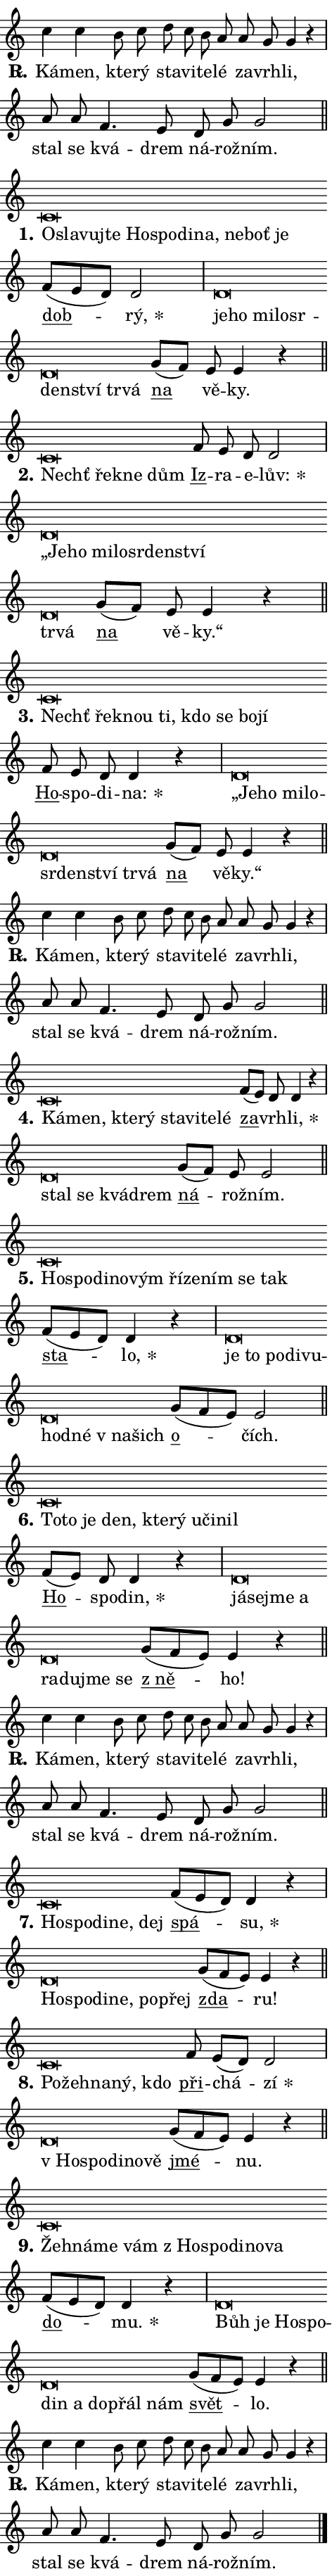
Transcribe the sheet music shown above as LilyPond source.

\version "2.24.0"
\header { tagline = "" }
\paper {
  indent = 0\cm
  top-margin = 0\cm
  right-margin = 0.13\cm % to fit lyric hyphens
  bottom-margin = 0\cm
  left-margin = 0\cm
  paper-width = 8\cm
  page-breaking = #ly:one-page-breaking
  system-system-spacing.basic-distance = #11
  score-system-spacing.basic-distance = #11
  ragged-last = ##f
}


%% Author: Thomas Morley
%% https://lists.gnu.org/archive/html/lilypond-user/2020-05/msg00002.html
#(define (line-position grob)
"Returns position of @var[grob} in current system:
   @code{'start}, if at first time-step
   @code{'end}, if at last time-step
   @code{'middle} otherwise
"
  (let* ((col (ly:item-get-column grob))
         (ln (ly:grob-object col 'left-neighbor))
         (rn (ly:grob-object col 'right-neighbor))
         (col-to-check-left (if (ly:grob? ln) ln col))
         (col-to-check-right (if (ly:grob? rn) rn col))
         (break-dir-left
           (and
             (ly:grob-property col-to-check-left 'non-musical #f)
             (ly:item-break-dir col-to-check-left)))
         (break-dir-right
           (and
             (ly:grob-property col-to-check-right 'non-musical #f)
             (ly:item-break-dir col-to-check-right))))
        (cond ((eqv? 1 break-dir-left) 'start)
              ((eqv? -1 break-dir-right) 'end)
              (else 'middle))))

#(define (tranparent-at-line-position vctor)
  (lambda (grob)
  "Relying on @code{line-position} select the relevant enry from @var{vctor}.
Used to determine transparency,"
    (case (line-position grob)
      ((end) (not (vector-ref vctor 0)))
      ((middle) (not (vector-ref vctor 1)))
      ((start) (not (vector-ref vctor 2))))))

noteHeadBreakVisibility =
#(define-music-function (break-visibility)(vector?)
"Makes @code{NoteHead}s transparent relying on @var{break-visibility}"
#{
  \override NoteHead.transparent =
    #(tranparent-at-line-position break-visibility)
#})

#(define delete-ledgers-for-transparent-note-heads
  (lambda (grob)
    "Reads whether a @code{NoteHead} is transparent.
If so this @code{NoteHead} is removed from @code{'note-heads} from
@var{grob}, which is supposed to be @code{LedgerLineSpanner}.
As a result ledgers are not printed for this @code{NoteHead}"
    (let* ((nhds-array (ly:grob-object grob 'note-heads))
           (nhds-list
             (if (ly:grob-array? nhds-array)
                 (ly:grob-array->list nhds-array)
                 '()))
           ;; Relies on the transparent-property being done before
           ;; Staff.LedgerLineSpanner.after-line-breaking is executed.
           ;; This is fragile ...
           (to-keep
             (remove
               (lambda (nhd)
                 (ly:grob-property nhd 'transparent #f))
               nhds-list)))
      ;; TODO find a better method to iterate over grob-arrays, similiar
      ;; to filter/remove etc for lists
      ;; For now rebuilt from scratch
      (set! (ly:grob-object grob 'note-heads)  '())
      (for-each
        (lambda (nhd)
          (ly:pointer-group-interface::add-grob grob 'note-heads nhd))
        to-keep))))

squashNotes = {
  \override NoteHead.X-extent = #'(-0.2 . 0.2)
  \override NoteHead.Y-extent = #'(-0.75 . 0)
  \override NoteHead.stencil =
    #(lambda (grob)
       (let ((pos (ly:grob-property grob 'staff-position)))
         (begin
           (if (< pos -7) (display "ERROR: Lower brevis then expected\n") (display ""))
           (if (<= pos -6) ly:text-interface::print ly:note-head::print))))
}
unSquashNotes = {
  \revert NoteHead.X-extent
  \revert NoteHead.Y-extent
  \revert NoteHead.stencil
}

hideNotes = \noteHeadBreakVisibility #begin-of-line-visible
unHideNotes = \noteHeadBreakVisibility #all-visible

% work-around for resetting accidentals
% https://lilypond.org/doc/v2.23/Documentation/notation/displaying-rhythms#unmetered-music
cadenzaMeasure = {
  \cadenzaOff
  \partial 1024 s1024
  \cadenzaOn
}

#(define-markup-command (accent layout props text) (markup?)
  "Underline accented syllable"
  (interpret-markup layout props
    #{\markup \override #'(offset . 4.3) \underline { #text }#}))

responsum = \markup \concat {
  "R" \hspace #-1.05 \path #0.1 #'((moveto 0 0.07) (lineto 0.9 0.8)) \hspace #0.05 "."
}

spaceSize = #0.6828661417322834 % exact space size for TeX Gyre Schola

\layout {
  \context {
    \Staff
    \remove "Time_signature_engraver"
    \override LedgerLineSpanner.after-line-breaking = #delete-ledgers-for-transparent-note-heads
  }
  \context {
    \Lyrics {
      \override LyricSpace.minimum-distance = \spaceSize
      \override LyricText.font-name = #"TeX Gyre Schola"
      \override LyricText.font-size = 1
      \override StanzaNumber.font-name = #"TeX Gyre Schola Bold"
      \override StanzaNumber.font-size = 1
    }
  }
  \context {
    \Score 
    \override NoteHead.text =
      #(lambda (grob) 
        (let ((pos (ly:grob-property grob 'staff-position)))
          #{\markup {
            \combine
              \halign #-0.55 \raise #(if (= pos -6) 0 0.5) \override #'(thickness . 2) \draw-line #'(3.2 . 0)
              \musicglyph "noteheads.sM1"
          }#}))
  }
}

% magnetic-lyrics.ily
%
%   written by
%     Jean Abou Samra <jean@abou-samra.fr>
%     Werner Lemberg <wl@gnu.org>
%
%   adapted by
%     Jiri Hon <jiri.hon@gmail.com>
%
% Version 2022-Apr-15

% https://www.mail-archive.com/lilypond-user@gnu.org/msg149350.html

#(define (Left_hyphen_pointer_engraver context)
   "Collect syllable-hyphen-syllable occurrences in lyrics and store
them in properties.  This engraver only looks to the left.  For
example, if the lyrics input is @code{foo -- bar}, it does the
following.

@itemize @bullet
@item
Set the @code{text} property of the @code{LyricHyphen} grob between
@q{foo} and @q{bar} to @code{foo}.

@item
Set the @code{left-hyphen} property of the @code{LyricText} grob with
text @q{foo} to the @code{LyricHyphen} grob between @q{foo} and
@q{bar}.
@end itemize

Use this auxiliary engraver in combination with the
@code{lyric-@/text::@/apply-@/magnetic-@/offset!} hook."
   (let ((hyphen #f)
         (text #f))
     (make-engraver
      (acknowledgers
       ((lyric-syllable-interface engraver grob source-engraver)
        (set! text grob)))
      (end-acknowledgers
       ((lyric-hyphen-interface engraver grob source-engraver)
        ;(when (not (grob::has-interface grob 'lyric-space-interface))
          (set! hyphen grob)));)
      ((stop-translation-timestep engraver)
       (when (and text hyphen)
         (ly:grob-set-object! text 'left-hyphen hyphen))
       (set! text #f)
       (set! hyphen #f)))))

#(define (lyric-text::apply-magnetic-offset! grob)
   "If the space between two syllables is less than the value in
property @code{LyricText@/.details@/.squash-threshold}, move the right
syllable to the left so that it gets concatenated with the left
syllable.

Use this function as a hook for
@code{LyricText@/.after-@/line-@/breaking} if the
@code{Left_@/hyphen_@/pointer_@/engraver} is active."
   (let ((hyphen (ly:grob-object grob 'left-hyphen #f)))
     (when hyphen
       (let ((left-text (ly:spanner-bound hyphen LEFT)))
         (when (grob::has-interface left-text 'lyric-syllable-interface)
           (let* ((common (ly:grob-common-refpoint grob left-text X))
                  (this-x-ext (ly:grob-extent grob common X))
                  (left-x-ext
                   (begin
                     ;; Trigger magnetism for left-text.
                     (ly:grob-property left-text 'after-line-breaking)
                     (ly:grob-extent left-text common X)))
                  ;; `delta` is the gap width between two syllables.
                  (delta (- (interval-start this-x-ext)
                            (interval-end left-x-ext)))
                  (details (ly:grob-property grob 'details))
                  (threshold (assoc-get 'squash-threshold details 0.2)))
             (when (< delta threshold)
               (let* (;; We have to manipulate the input text so that
                      ;; ligatures crossing syllable boundaries are not
                      ;; disabled.  For languages based on the Latin
                      ;; script this is essentially a beautification.
                      ;; However, for non-Western scripts it can be a
                      ;; necessity.
                      (lt (ly:grob-property left-text 'text))
                      (rt (ly:grob-property grob 'text))
                      (is-space (grob::has-interface hyphen 'lyric-space-interface))
                      (space (if is-space " " ""))
                      (extra-delta (if is-space spaceSize 0))
                      ;; Append new syllable.
                      (ltrt-space (if (and (string? lt) (string? rt))
                                (string-append lt space rt)
                                (make-concat-markup (list lt space rt))))
                      ;; Right-align `ltrt` to the right side.
                      (ltrt-space-markup (grob-interpret-markup
                               grob
                               (make-translate-markup
                                (cons (interval-length this-x-ext) 0)
                                (make-right-align-markup ltrt-space)))))
                 (begin
                   ;; Don't print `left-text`.
                   (ly:grob-set-property! left-text 'stencil #f)
                   ;; Set text and stencil (which holds all collected
                   ;; syllables so far) and shift it to the left.
                   (ly:grob-set-property! grob 'text ltrt-space)
                   (ly:grob-set-property! grob 'stencil ltrt-space-markup)
                   (ly:grob-translate-axis! grob (- (- delta extra-delta)) X))))))))))


#(define (lyric-hyphen::displace-bounds-first grob)
   ;; Make very sure this callback isn't triggered too early.
   (let ((left (ly:spanner-bound grob LEFT))
         (right (ly:spanner-bound grob RIGHT)))
     (ly:grob-property left 'after-line-breaking)
     (ly:grob-property right 'after-line-breaking)
     (ly:lyric-hyphen::print grob)))

squashThreshold = #0.4

\layout {
  \context {
    \Lyrics
    \consists #Left_hyphen_pointer_engraver
    \override LyricText.after-line-breaking =
      #lyric-text::apply-magnetic-offset!
    \override LyricHyphen.stencil = #lyric-hyphen::displace-bounds-first
    \override LyricText.details.squash-threshold = \squashThreshold
    \override LyricHyphen.minimum-distance = 0
    \override LyricHyphen.minimum-length = \squashThreshold
  }
}

squashText = \override LyricText.details.squash-threshold = 9999
unSquashText = \override LyricText.details.squash-threshold = \squashThreshold

leftText = \override LyricText.self-alignment-X = #LEFT
unLeftText = \revert LyricText.self-alignment-X

starOffset = #(lambda (grob) 
                (let ((x_offset (ly:self-alignment-interface::aligned-on-x-parent grob)))
                  (if (= x_offset 0) 0 (+ x_offset 1.2))))

star = #(define-music-function (syllable)(string?)
"Append star separator at the end of a syllable"
#{
  \once \override LyricText.X-offset = #starOffset
  \lyricmode { \markup {
    #syllable
    \override #'((font-name . "TeX Gyre Schola Bold")) \hspace #0.2 \lower #0.65 \larger "*"
  } }
#})

starAccent = #(define-music-function (syllable)(string?)
"Append star separator at the end of a syllable and make accent"
#{
  \once \override LyricText.X-offset = #starOffset
  \lyricmode { \markup {
    \accent #syllable
    \override #'((font-name . "TeX Gyre Schola Bold")) \hspace #0.2 \lower #0.65 \larger "*"
  } }
#})

breath = #(define-music-function (syllable)(string?)
"Append breathing indicator at the end of a syllable"
#{
  \lyricmode { \markup { #syllable "+" } }
#})

optionalBreath = #(define-music-function (syllable)(string?)
"Append optional breathing indicator at the end of a syllable"
#{
  \lyricmode { \markup { #syllable "(+)" } }
#})


\score {
    <<
        \new Voice = "melody" { \cadenzaOn \key c \major \relative { c''4 c b8 c d c b a \bar "" a g g4 r \cadenzaMeasure \bar "|" a8 a \bar "" f4. e8 d g g2 \cadenzaMeasure \bar "||" \break } }
        \new Lyrics \lyricsto "melody" { \lyricmode { \set stanza = \responsum
Ká -- men, kte -- rý sta -- vi -- te -- lé za -- vrh -- li, stal se kvá -- drem ná -- rož -- ním. } }
    >>
    \layout {}
}

\score {
    <<
        \new Voice = "melody" { \cadenzaOn \key c \major \relative { \squashNotes c'\breve*1/16 \hideNotes \breve*1/16 \bar "" \breve*1/16 \bar "" \breve*1/16 \bar "" \breve*1/16 \bar "" \breve*1/16 \bar "" \breve*1/16 \bar "" \breve*1/16 \bar "" \breve*1/16 \bar "" \breve*1/16 \breve*1/16 \bar "" \unHideNotes \unSquashNotes \bar "" f8[( e d)] d2 \cadenzaMeasure \bar "|" \squashNotes d\breve*1/16 \hideNotes \breve*1/16 \bar "" \breve*1/16 \bar "" \breve*1/16 \bar "" \breve*1/16 \bar "" \breve*1/16 \bar "" \breve*1/16 \bar "" \breve*1/16 \breve*1/16 \bar "" \unHideNotes \unSquashNotes \bar "" g8[( f)] e e4 r \cadenzaMeasure \bar "||" \break } }
        \new Lyrics \lyricsto "melody" { \lyricmode { \set stanza = "1."
\leftText O -- \squashText sla -- vuj -- te Ho -- spo -- di -- na, ne -- boť je \unLeftText \unSquashText \markup \accent dob -- \star rý, \leftText je -- \squashText ho mi -- lo -- sr -- den -- ství tr -- vá \unLeftText \unSquashText \markup \accent na vě -- ky. } }
    >>
    \layout {}
}

\score {
    <<
        \new Voice = "melody" { \cadenzaOn \key c \major \relative { \squashNotes c'\breve*1/16 \hideNotes \breve*1/16 \bar "" \breve*1/16 \breve*1/16 \bar "" \unHideNotes \unSquashNotes \bar "" f8 e d d2 \cadenzaMeasure \bar "|" \squashNotes d\breve*1/16 \hideNotes \breve*1/16 \bar "" \breve*1/16 \bar "" \breve*1/16 \bar "" \breve*1/16 \bar "" \breve*1/16 \bar "" \breve*1/16 \bar "" \breve*1/16 \breve*1/16 \bar "" \unHideNotes \unSquashNotes \bar "" g8[( f)] e e4 r \cadenzaMeasure \bar "||" \break } }
        \new Lyrics \lyricsto "melody" { \lyricmode { \set stanza = "2."
\leftText Nechť \squashText řek -- ne dům \unLeftText \unSquashText \markup \accent Iz -- ra -- e -- \star lův: \leftText „Je -- \squashText ho mi -- lo -- sr -- den -- ství tr -- vá \unLeftText \unSquashText \markup \accent na vě -- ky.“ } }
    >>
    \layout {}
}

\score {
    <<
        \new Voice = "melody" { \cadenzaOn \key c \major \relative { \squashNotes c'\breve*1/16 \hideNotes \breve*1/16 \bar "" \breve*1/16 \bar "" \breve*1/16 \bar "" \breve*1/16 \bar "" \breve*1/16 \bar "" \breve*1/16 \breve*1/16 \bar "" \unHideNotes \unSquashNotes \bar "" f8 e d d4 r \cadenzaMeasure \bar "|" \squashNotes d\breve*1/16 \hideNotes \breve*1/16 \bar "" \breve*1/16 \bar "" \breve*1/16 \bar "" \breve*1/16 \bar "" \breve*1/16 \bar "" \breve*1/16 \bar "" \breve*1/16 \breve*1/16 \bar "" \unHideNotes \unSquashNotes \bar "" g8[( f)] e e4 r \cadenzaMeasure \bar "||" \break } }
        \new Lyrics \lyricsto "melody" { \lyricmode { \set stanza = "3."
\leftText Nechť \squashText řek -- nou ti, kdo se bo -- jí \unLeftText \unSquashText \markup \accent Ho -- spo -- di -- \star na: \leftText „Je -- \squashText ho mi -- lo -- sr -- den -- ství tr -- vá \unLeftText \unSquashText \markup \accent na vě -- ky.“ } }
    >>
    \layout {}
}

\score {
    <<
        \new Voice = "melody" { \cadenzaOn \key c \major \relative { c''4 c b8 c d c b a \bar "" a g g4 r \cadenzaMeasure \bar "|" a8 a \bar "" f4. e8 d g g2 \cadenzaMeasure \bar "||" \break } }
        \new Lyrics \lyricsto "melody" { \lyricmode { \set stanza = \responsum
Ká -- men, kte -- rý sta -- vi -- te -- lé za -- vrh -- li, stal se kvá -- drem ná -- rož -- ním. } }
    >>
    \layout {}
}

\score {
    <<
        \new Voice = "melody" { \cadenzaOn \key c \major \relative { \squashNotes c'\breve*1/16 \hideNotes \breve*1/16 \bar "" \breve*1/16 \bar "" \breve*1/16 \bar "" \breve*1/16 \bar "" \breve*1/16 \bar "" \breve*1/16 \breve*1/16 \bar "" \unHideNotes \unSquashNotes \bar "" f8[( e)] d d4 r \cadenzaMeasure \bar "|" \squashNotes d\breve*1/16 \hideNotes \breve*1/16 \bar "" \breve*1/16 \breve*1/16 \bar "" \unHideNotes \unSquashNotes \bar "" g8[( f)] e e2 \cadenzaMeasure \bar "||" \break } }
        \new Lyrics \lyricsto "melody" { \lyricmode { \set stanza = "4."
\leftText Ká -- \squashText men, kte -- rý sta -- vi -- te -- lé \unLeftText \unSquashText \markup \accent za -- vrh -- \star li, \leftText stal \squashText se kvá -- drem \unLeftText \unSquashText \markup \accent ná -- rož -- ním. } }
    >>
    \layout {}
}

\score {
    <<
        \new Voice = "melody" { \cadenzaOn \key c \major \relative { \squashNotes c'\breve*1/16 \hideNotes \breve*1/16 \bar "" \breve*1/16 \bar "" \breve*1/16 \bar "" \breve*1/16 \bar "" \breve*1/16 \bar "" \breve*1/16 \bar "" \breve*1/16 \bar "" \breve*1/16 \breve*1/16 \bar "" \unHideNotes \unSquashNotes \bar "" f8[( e d)] d4 r \cadenzaMeasure \bar "|" \squashNotes d\breve*1/16 \hideNotes \breve*1/16 \bar "" \breve*1/16 \bar "" \breve*1/16 \bar "" \breve*1/16 \bar "" \breve*1/16 \bar "" \breve*1/16 \bar "" \breve*1/16 \breve*1/16 \bar "" \unHideNotes \unSquashNotes \bar "" g8[( f e)] e2 \cadenzaMeasure \bar "||" \break } }
        \new Lyrics \lyricsto "melody" { \lyricmode { \set stanza = "5."
\leftText Ho -- \squashText spo -- di -- no -- vým ří -- ze -- ním se tak \unLeftText \unSquashText \markup \accent sta -- \star lo, \leftText je \squashText to po -- di -- vu -- hod -- né "v na" -- šich \unLeftText \unSquashText \markup \accent o -- čích. } }
    >>
    \layout {}
}

\score {
    <<
        \new Voice = "melody" { \cadenzaOn \key c \major \relative { \squashNotes c'\breve*1/16 \hideNotes \breve*1/16 \bar "" \breve*1/16 \bar "" \breve*1/16 \bar "" \breve*1/16 \bar "" \breve*1/16 \bar "" \breve*1/16 \bar "" \breve*1/16 \breve*1/16 \bar "" \unHideNotes \unSquashNotes \bar "" f8[( e)] d d4 r \cadenzaMeasure \bar "|" \squashNotes d\breve*1/16 \hideNotes \breve*1/16 \bar "" \breve*1/16 \bar "" \breve*1/16 \bar "" \breve*1/16 \bar "" \breve*1/16 \bar "" \breve*1/16 \breve*1/16 \bar "" \unHideNotes \unSquashNotes \bar "" g8[( f e)] e4 r \cadenzaMeasure \bar "||" \break } }
        \new Lyrics \lyricsto "melody" { \lyricmode { \set stanza = "6."
\leftText To -- \squashText to je den, kte -- rý u -- či -- nil \unLeftText \unSquashText \markup \accent Ho -- spo -- \star din, \leftText já -- \squashText sej -- me a ra -- du -- jme se \unLeftText \unSquashText \markup \accent "z ně" -- ho! } }
    >>
    \layout {}
}

\score {
    <<
        \new Voice = "melody" { \cadenzaOn \key c \major \relative { c''4 c b8 c d c b a \bar "" a g g4 r \cadenzaMeasure \bar "|" a8 a \bar "" f4. e8 d g g2 \cadenzaMeasure \bar "||" \break } }
        \new Lyrics \lyricsto "melody" { \lyricmode { \set stanza = \responsum
Ká -- men, kte -- rý sta -- vi -- te -- lé za -- vrh -- li, stal se kvá -- drem ná -- rož -- ním. } }
    >>
    \layout {}
}

\score {
    <<
        \new Voice = "melody" { \cadenzaOn \key c \major \relative { \squashNotes c'\breve*1/16 \hideNotes \breve*1/16 \bar "" \breve*1/16 \bar "" \breve*1/16 \breve*1/16 \bar "" \unHideNotes \unSquashNotes \bar "" f8[( e d)] d4 r \cadenzaMeasure \bar "|" \squashNotes d\breve*1/16 \hideNotes \breve*1/16 \bar "" \breve*1/16 \bar "" \breve*1/16 \bar "" \breve*1/16 \breve*1/16 \bar "" \unHideNotes \unSquashNotes \bar "" g8[( f e)] e4 r \cadenzaMeasure \bar "||" \break } }
        \new Lyrics \lyricsto "melody" { \lyricmode { \set stanza = "7."
\leftText Ho -- \squashText spo -- di -- ne, dej \unLeftText \unSquashText \markup \accent spá -- \star su, \leftText Ho -- \squashText spo -- di -- ne, po -- přej \unLeftText \unSquashText \markup \accent zda -- ru! } }
    >>
    \layout {}
}

\score {
    <<
        \new Voice = "melody" { \cadenzaOn \key c \major \relative { \squashNotes c'\breve*1/16 \hideNotes \breve*1/16 \bar "" \breve*1/16 \bar "" \breve*1/16 \breve*1/16 \bar "" \unHideNotes \unSquashNotes \bar "" f8 e[( d)] d2 \cadenzaMeasure \bar "|" \squashNotes d\breve*1/16 \hideNotes \breve*1/16 \bar "" \breve*1/16 \bar "" \breve*1/16 \breve*1/16 \bar "" \unHideNotes \unSquashNotes \bar "" g8[( f e)] e4 r \cadenzaMeasure \bar "||" \break } }
        \new Lyrics \lyricsto "melody" { \lyricmode { \set stanza = "8."
\leftText Po -- \squashText žeh -- na -- ný, kdo \unLeftText \unSquashText \markup \accent při -- chá -- \star zí \leftText "v Ho" -- \squashText spo -- di -- no -- vě \unLeftText \unSquashText \markup \accent jmé -- nu. } }
    >>
    \layout {}
}

\score {
    <<
        \new Voice = "melody" { \cadenzaOn \key c \major \relative { \squashNotes c'\breve*1/16 \hideNotes \breve*1/16 \bar "" \breve*1/16 \bar "" \breve*1/16 \bar "" \breve*1/16 \bar "" \breve*1/16 \bar "" \breve*1/16 \bar "" \breve*1/16 \breve*1/16 \bar "" \unHideNotes \unSquashNotes \bar "" f8[( e d)] d4 r \cadenzaMeasure \bar "|" \squashNotes d\breve*1/16 \hideNotes \breve*1/16 \bar "" \breve*1/16 \bar "" \breve*1/16 \bar "" \breve*1/16 \bar "" \breve*1/16 \bar "" \breve*1/16 \bar "" \breve*1/16 \breve*1/16 \bar "" \unHideNotes \unSquashNotes \bar "" g8[( f e)] e4 r \cadenzaMeasure \bar "||" \break } }
        \new Lyrics \lyricsto "melody" { \lyricmode { \set stanza = "9."
\leftText Žeh -- \squashText ná -- me vám "z Ho" -- spo -- di -- no -- va \unLeftText \unSquashText \markup \accent do -- \star mu. \leftText Bůh \squashText je Ho -- spo -- din a do -- přál nám \unLeftText \unSquashText \markup \accent svět -- lo. } }
    >>
    \layout {}
}

\score {
    <<
        \new Voice = "melody" { \cadenzaOn \key c \major \relative { c''4 c b8 c d c b a \bar "" a g g4 r \cadenzaMeasure \bar "|" a8 a \bar "" f4. e8 d g g2 \cadenzaMeasure \bar "||" \break } \bar "|." }
        \new Lyrics \lyricsto "melody" { \lyricmode { \set stanza = \responsum
Ká -- men, kte -- rý sta -- vi -- te -- lé za -- vrh -- li, stal se kvá -- drem ná -- rož -- ním. } }
    >>
    \layout {}
}
